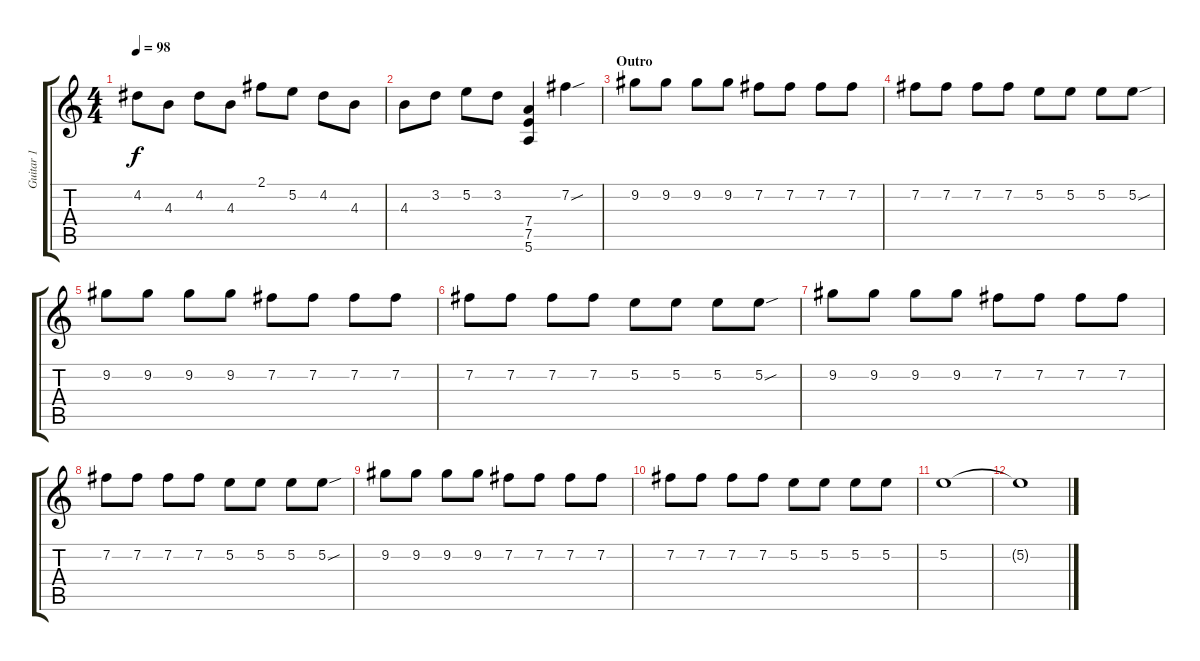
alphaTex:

\track ("Guitar 1" "Guitar 1") {instrument acousticguitarnylon}
\staff {score tabs}
\tuning (E4 B3 G3 D3 A2 E2) {hide}
\ts (4 4)
\tempo 98
\clef g2
\ks c
4.2.8{dy f instrument electricguitarclean} 4.3.8 4.2.8 4.3.8 2.1.8 5.2.8 4.2.8 4.3.8 |
4.3.8 3.2.8 5.2.8 3.2.8 (7.4 7.5 5.6).4 7.2{sou}.4{volume 16 instrument overdrivenguitar} |
\section ("" "Outro")
9.2.8{volume 16 instrument overdrivenguitar} 9.2.8 9.2.8 9.2.8 7.2.8 7.2.8 7.2.8 7.2.8 |
7.2.8 7.2.8 7.2.8 7.2.8 5.2.8 5.2.8 5.2.8 5.2{sou}.8 |
9.2.8{volume 16 instrument overdrivenguitar} 9.2.8 9.2.8 9.2.8 7.2.8 7.2.8 7.2.8 7.2.8 |
7.2.8 7.2.8 7.2.8 7.2.8 5.2.8 5.2.8 5.2.8 5.2{sou}.8 |
9.2.8{volume 16 instrument overdrivenguitar} 9.2.8 9.2.8 9.2.8 7.2.8 7.2.8 7.2.8 7.2.8 |
7.2.8 7.2.8 7.2.8 7.2.8 5.2.8 5.2.8 5.2.8 5.2{sou}.8 |
9.2.8{volume 16 instrument overdrivenguitar} 9.2.8 9.2.8 9.2.8 7.2.8 7.2.8 7.2.8 7.2.8 |
7.2.8 7.2.8 7.2.8 7.2.8 5.2.8 5.2.8 5.2.8 5.2.8 |
5.2.1{volume 0} |
5.2{t}.1
